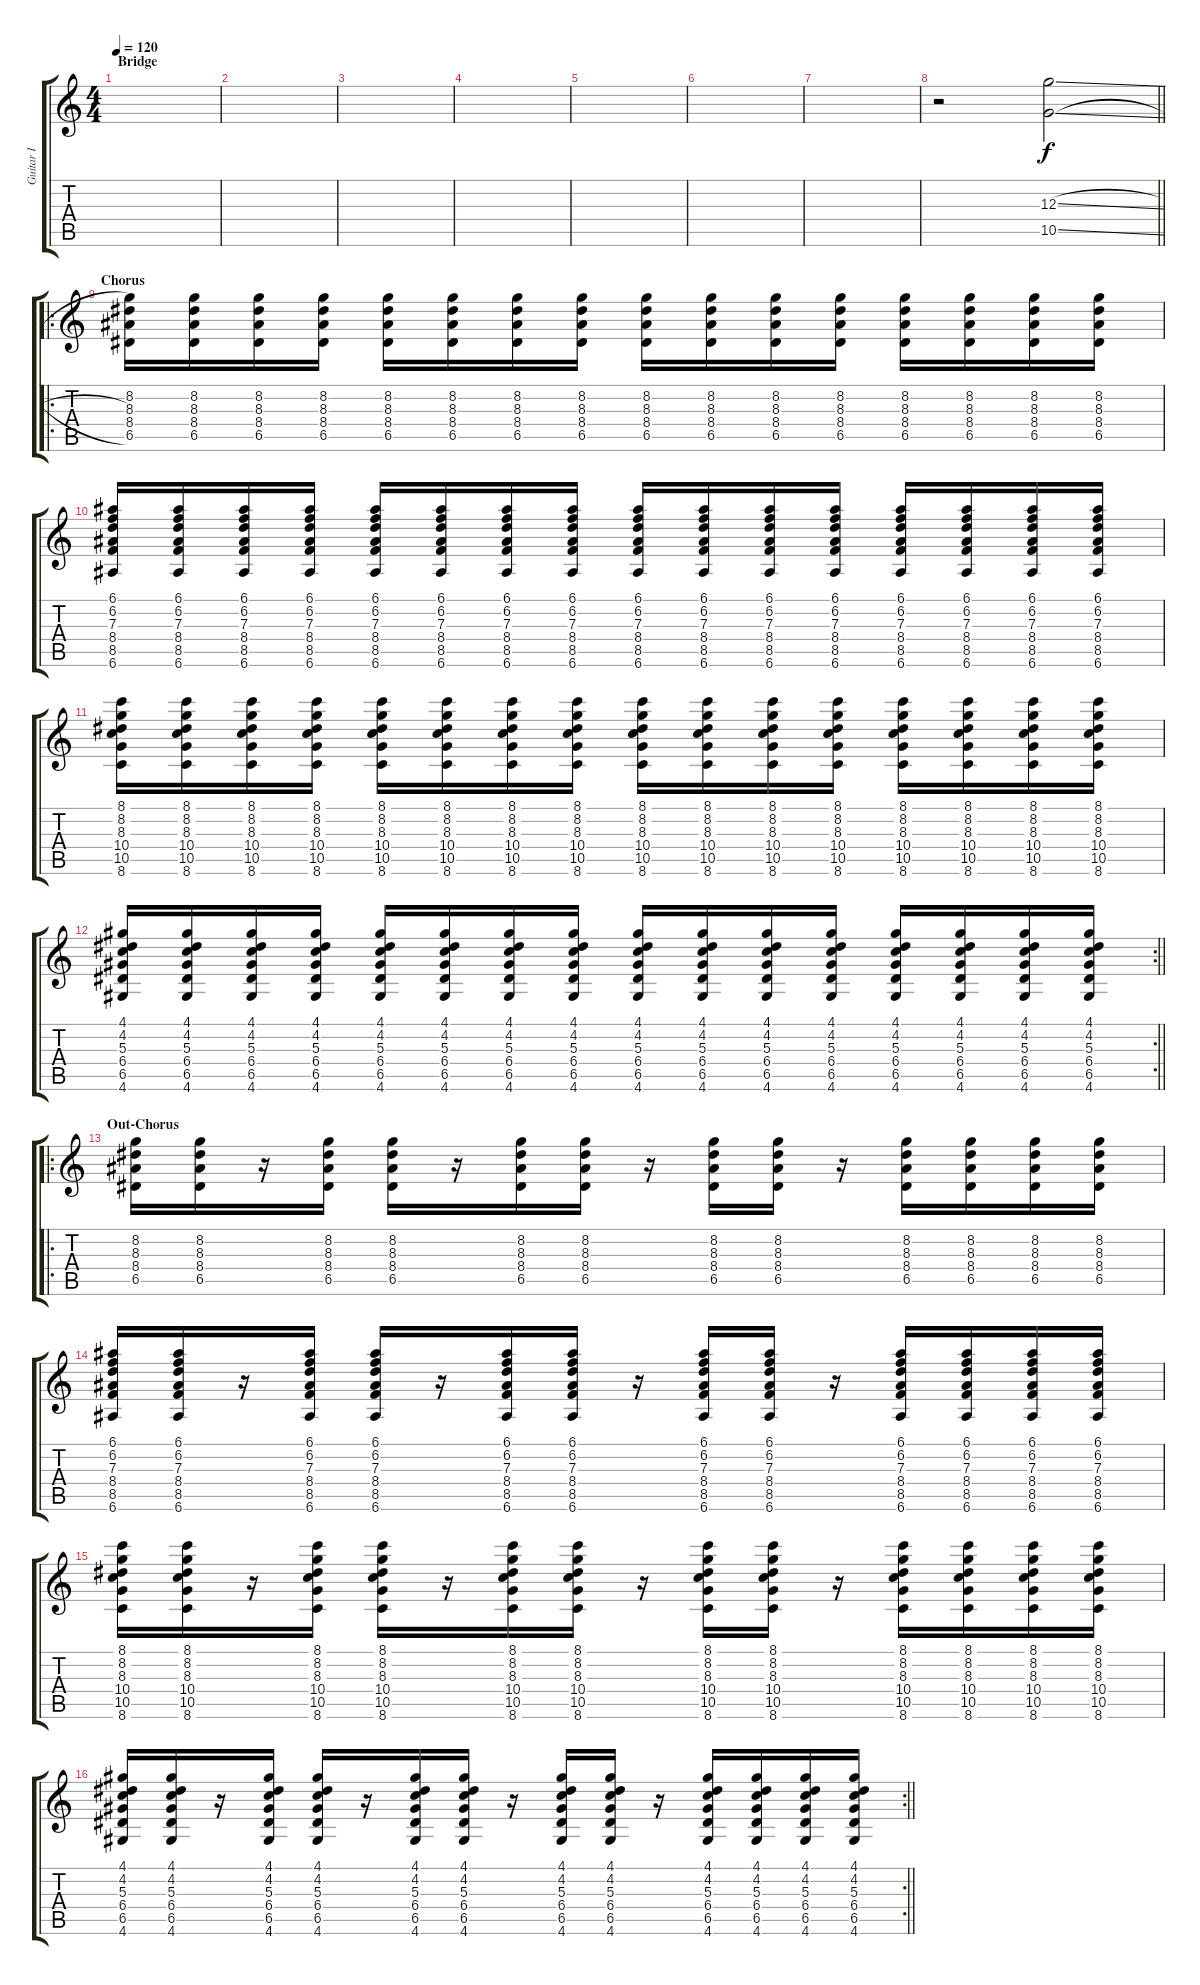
\track ("Guitar I" "Guitar I") {instrument electricguitarclean}
\staff {score tabs}
\tuning (E4 B3 G3 D3 A2 E2) {hide}
\ts (4 4)
\section ("" "Bridge")
\tempo 120
\clef g2
\ks c
|
|
|
|
|
|
|
\barLineRight lightlight
r.2 (12.3{sl} 10.5{sl}).2{dy f} |
\ro
\section ("" "Chorus")
(8.2 8.3 8.4 6.5).16 (8.2 8.3 8.4 6.5).16 (8.2 8.3 8.4 6.5).16 (8.2 8.3 8.4 6.5).16 (8.2 8.3 8.4 6.5).16 (8.2 8.3 8.4 6.5).16 (8.2 8.3 8.4 6.5).16 (8.2 8.3 8.4 6.5).16 (8.2 8.3 8.4 6.5).16 (8.2 8.3 8.4 6.5).16 (8.2 8.3 8.4 6.5).16 (8.2 8.3 8.4 6.5).16 (8.2 8.3 8.4 6.5).16 (8.2 8.3 8.4 6.5).16 (8.2 8.3 8.4 6.5).16 (8.2 8.3 8.4 6.5).16 |
(6.1 6.2 7.3 8.4 8.5 6.6).16 (6.1 6.2 7.3 8.4 8.5 6.6).16 (6.1 6.2 7.3 8.4 8.5 6.6).16 (6.1 6.2 7.3 8.4 8.5 6.6).16 (6.1 6.2 7.3 8.4 8.5 6.6).16 (6.1 6.2 7.3 8.4 8.5 6.6).16 (6.1 6.2 7.3 8.4 8.5 6.6).16 (6.1 6.2 7.3 8.4 8.5 6.6).16 (6.1 6.2 7.3 8.4 8.5 6.6).16 (6.1 6.2 7.3 8.4 8.5 6.6).16 (6.1 6.2 7.3 8.4 8.5 6.6).16 (6.1 6.2 7.3 8.4 8.5 6.6).16 (6.1 6.2 7.3 8.4 8.5 6.6).16 (6.1 6.2 7.3 8.4 8.5 6.6).16 (6.1 6.2 7.3 8.4 8.5 6.6).16 (6.1 6.2 7.3 8.4 8.5 6.6).16 |
(8.1 8.2 8.3 10.4 10.5 8.6).16 (8.1 8.2 8.3 10.4 10.5 8.6).16 (8.1 8.2 8.3 10.4 10.5 8.6).16 (8.1 8.2 8.3 10.4 10.5 8.6).16 (8.1 8.2 8.3 10.4 10.5 8.6).16 (8.1 8.2 8.3 10.4 10.5 8.6).16 (8.1 8.2 8.3 10.4 10.5 8.6).16 (8.1 8.2 8.3 10.4 10.5 8.6).16 (8.1 8.2 8.3 10.4 10.5 8.6).16 (8.1 8.2 8.3 10.4 10.5 8.6).16 (8.1 8.2 8.3 10.4 10.5 8.6).16 (8.1 8.2 8.3 10.4 10.5 8.6).16 (8.1 8.2 8.3 10.4 10.5 8.6).16 (8.1 8.2 8.3 10.4 10.5 8.6).16 (8.1 8.2 8.3 10.4 10.5 8.6).16 (8.1 8.2 8.3 10.4 10.5 8.6).16 |
\rc 2
\barLineRight lightlight
(4.1 4.2 5.3 6.4 6.5 4.6).16 (4.1 4.2 5.3 6.4 6.5 4.6).16 (4.1 4.2 5.3 6.4 6.5 4.6).16 (4.1 4.2 5.3 6.4 6.5 4.6).16 (4.1 4.2 5.3 6.4 6.5 4.6).16 (4.1 4.2 5.3 6.4 6.5 4.6).16 (4.1 4.2 5.3 6.4 6.5 4.6).16 (4.1 4.2 5.3 6.4 6.5 4.6).16 (4.1 4.2 5.3 6.4 6.5 4.6).16 (4.1 4.2 5.3 6.4 6.5 4.6).16 (4.1 4.2 5.3 6.4 6.5 4.6).16 (4.1 4.2 5.3 6.4 6.5 4.6).16 (4.1 4.2 5.3 6.4 6.5 4.6).16 (4.1 4.2 5.3 6.4 6.5 4.6).16 (4.1 4.2 5.3 6.4 6.5 4.6).16 (4.1 4.2 5.3 6.4 6.5 4.6).16 |
\ro
\section ("" "Out-Chorus")
(8.2 8.3 8.4 6.5).16 (8.2 8.3 8.4 6.5).16 r.16 (8.2 8.3 8.4 6.5).16 (8.2 8.3 8.4 6.5).16 r.16 (8.2 8.3 8.4 6.5).16 (8.2 8.3 8.4 6.5).16 r.16 (8.2 8.3 8.4 6.5).16 (8.2 8.3 8.4 6.5).16 r.16 (8.2 8.3 8.4 6.5).16 (8.2 8.3 8.4 6.5).16 (8.2 8.3 8.4 6.5).16 (8.2 8.3 8.4 6.5).16 |
(6.1 6.2 7.3 8.4 8.5 6.6).16 (6.1 6.2 7.3 8.4 8.5 6.6).16 r.16 (6.1 6.2 7.3 8.4 8.5 6.6).16 (6.1 6.2 7.3 8.4 8.5 6.6).16 r.16 (6.1 6.2 7.3 8.4 8.5 6.6).16 (6.1 6.2 7.3 8.4 8.5 6.6).16 r.16 (6.1 6.2 7.3 8.4 8.5 6.6).16 (6.1 6.2 7.3 8.4 8.5 6.6).16 r.16 (6.1 6.2 7.3 8.4 8.5 6.6).16 (6.1 6.2 7.3 8.4 8.5 6.6).16 (6.1 6.2 7.3 8.4 8.5 6.6).16 (6.1 6.2 7.3 8.4 8.5 6.6).16 |
(8.1 8.2 8.3 10.4 10.5 8.6).16 (8.1 8.2 8.3 10.4 10.5 8.6).16 r.16 (8.1 8.2 8.3 10.4 10.5 8.6).16 (8.1 8.2 8.3 10.4 10.5 8.6).16 r.16 (8.1 8.2 8.3 10.4 10.5 8.6).16 (8.1 8.2 8.3 10.4 10.5 8.6).16 r.16 (8.1 8.2 8.3 10.4 10.5 8.6).16 (8.1 8.2 8.3 10.4 10.5 8.6).16 r.16 (8.1 8.2 8.3 10.4 10.5 8.6).16 (8.1 8.2 8.3 10.4 10.5 8.6).16 (8.1 8.2 8.3 10.4 10.5 8.6).16 (8.1 8.2 8.3 10.4 10.5 8.6).16 |
\rc 2
\barLineRight lightlight
(4.1 4.2 5.3 6.4 6.5 4.6).16 (4.1 4.2 5.3 6.4 6.5 4.6).16 r.16 (4.1 4.2 5.3 6.4 6.5 4.6).16 (4.1 4.2 5.3 6.4 6.5 4.6).16 r.16 (4.1 4.2 5.3 6.4 6.5 4.6).16 (4.1 4.2 5.3 6.4 6.5 4.6).16 r.16 (4.1 4.2 5.3 6.4 6.5 4.6).16 (4.1 4.2 5.3 6.4 6.5 4.6).16 r.16 (4.1 4.2 5.3 6.4 6.5 4.6).16 (4.1 4.2 5.3 6.4 6.5 4.6).16 (4.1 4.2 5.3 6.4 6.5 4.6).16 (4.1 4.2 5.3 6.4 6.5 4.6).16
